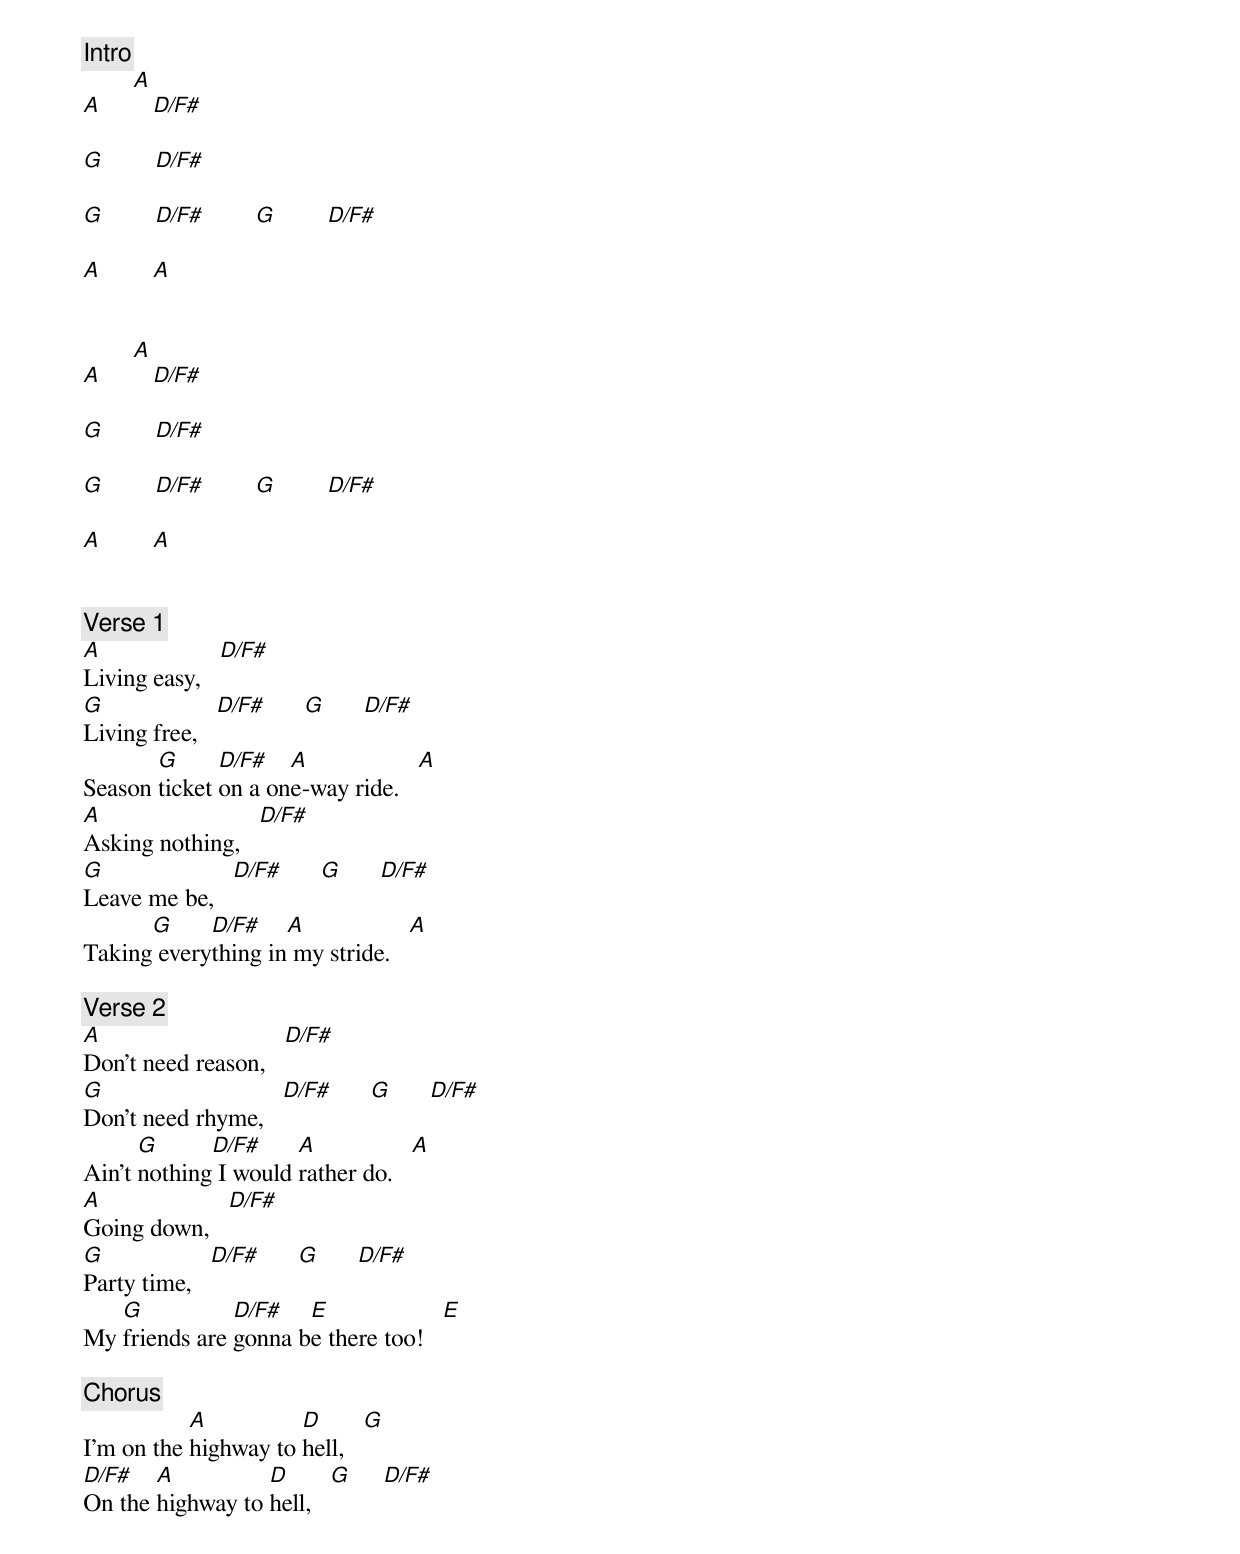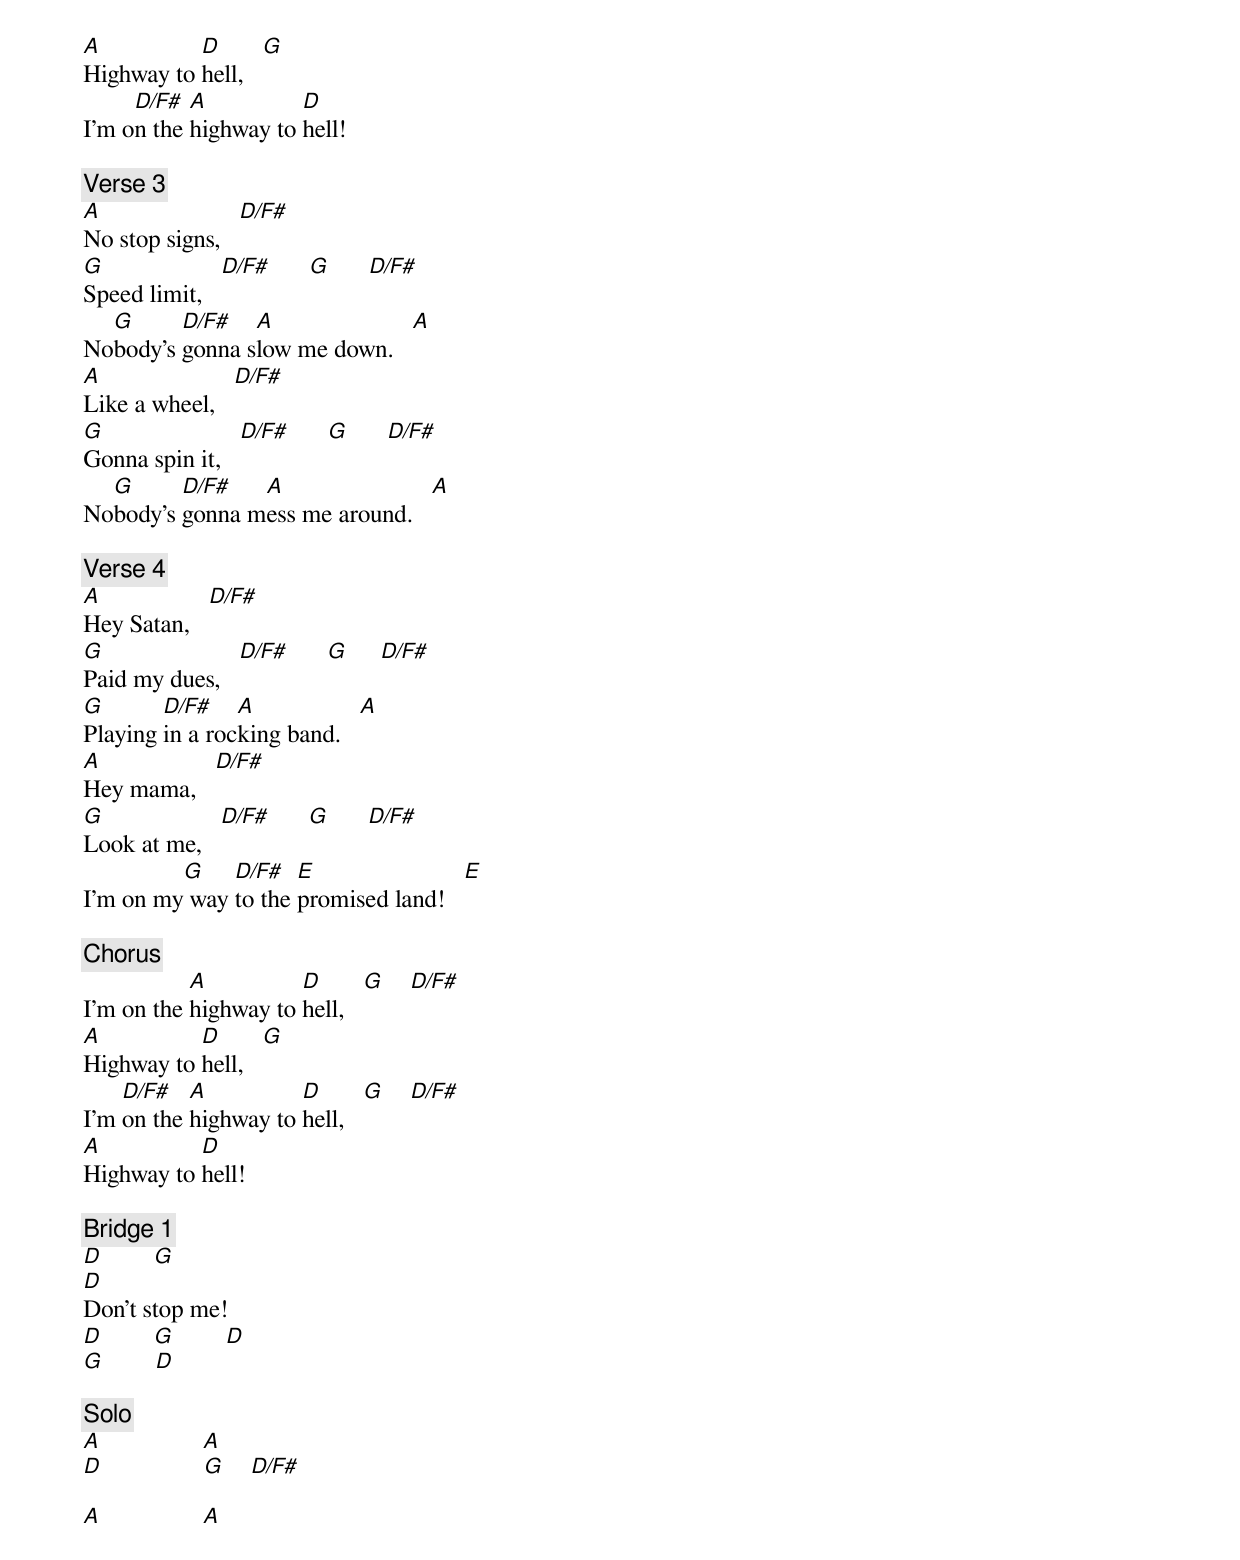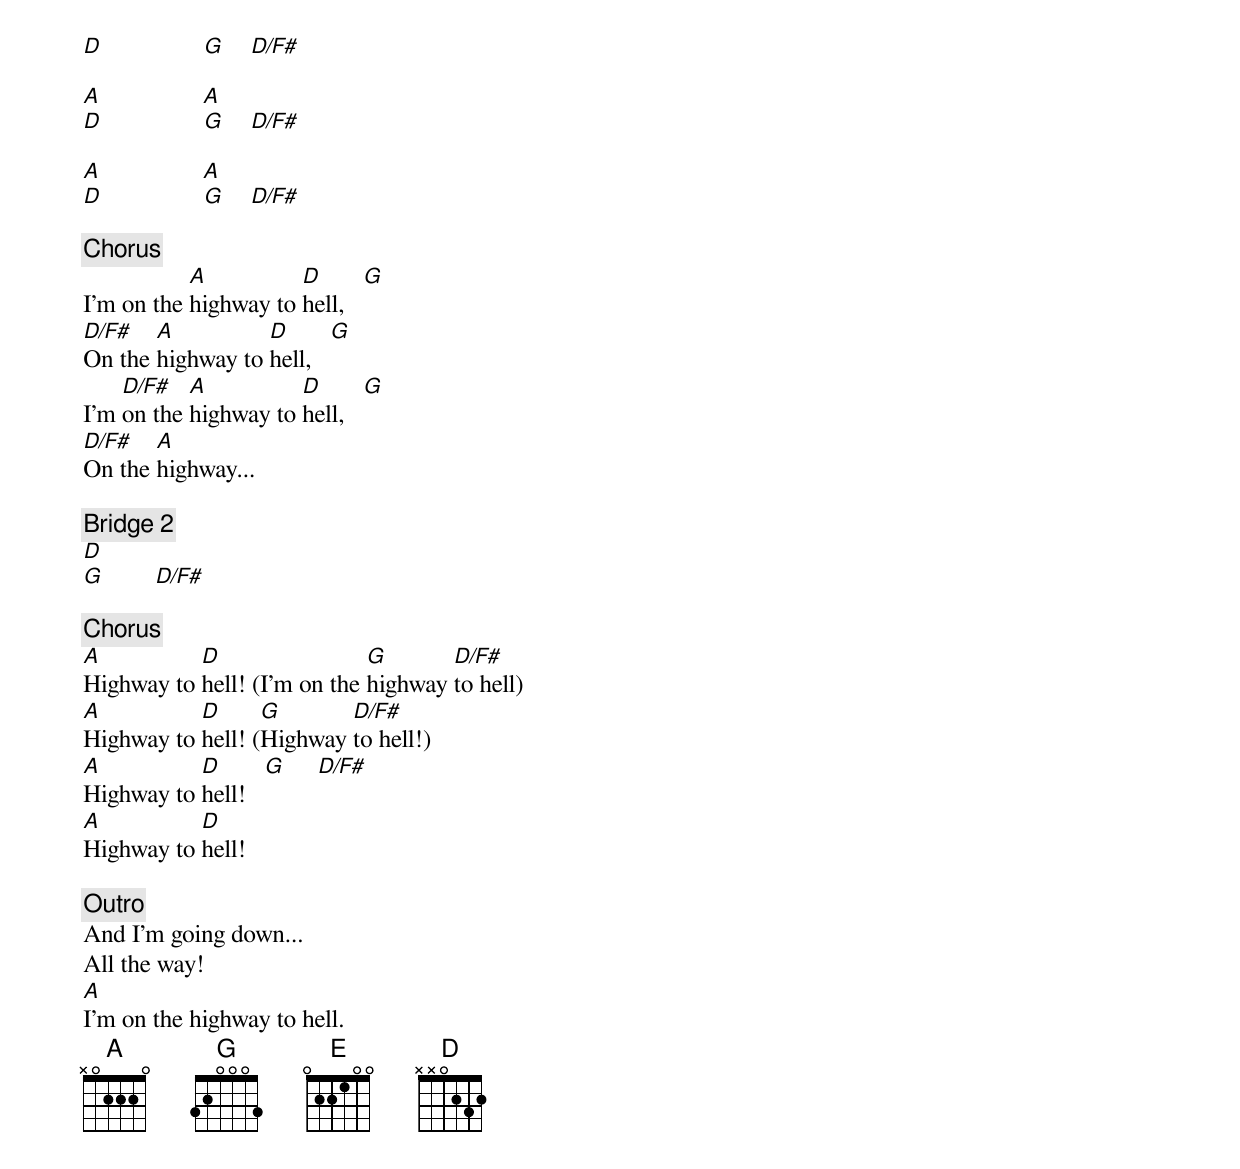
{c: Intro}
        [A]
‎[A]        [D/F#]
‎[G]        [D/F#]
‎[G]        [D/F#]        [G]        [D/F#]
‎[A]        [A]

        [A]
‎[A]        [D/F#]
‎[G]        [D/F#]
‎[G]        [D/F#]        [G]        [D/F#]
‎[A]        [A]

{c: Verse 1}
[A]Living easy,   [D/F#]
[G]Living free,   [D/F#]      [G]      [D/F#]
Season [G]ticket [D/F#]on a on[A]e-way ride.   [A]
[A]Asking nothing,   [D/F#]
[G]Leave me be,   [D/F#]      [G]      [D/F#]
Taking[G] every[D/F#]thing in[A] my stride.   [A]

{c: Verse 2}
[A]Don't need reason,   [D/F#]
[G]Don't need rhyme,   [D/F#]      [G]      [D/F#]
Ain't [G]nothing[D/F#] I would [A]rather do.   [A]
[A]Going down,   [D/F#]
[G]Party time,   [D/F#]      [G]      [D/F#]
My [G]friends are [D/F#]gonna b[E]e there too!   [E]

{c: Chorus}
I'm on the [A]highway to [D]hell,   [G]
[D/F#]On the [A]highway to [D]hell,   [G]     [D/F#]
[A]Highway to [D]hell,   [G]
I'm o[D/F#]n the [A]highway to [D]hell!

{c: Verse 3}
[A]No stop signs,   [D/F#]
[G]Speed limit,   [D/F#]      [G]      [D/F#]
No[G]body's [D/F#]gonna s[A]low me down.   [A]
[A]Like a wheel,   [D/F#]
[G]Gonna spin it,   [D/F#]      [G]      [D/F#]
No[G]body's [D/F#]gonna m[A]ess me around.   [A]

{c: Verse 4}
[A]Hey Satan,   [D/F#]
[G]Paid my dues,   [D/F#]      [G]     [D/F#]
[G]Playing [D/F#]in a roc[A]king band.   [A]
[A]Hey mama,   [D/F#]
[G]Look at me,   [D/F#]      [G]      [D/F#]
I'm on my[G] way [D/F#]to the [E]promised land!   [E]

{c: Chorus}
I'm on the [A]highway to [D]hell,   [G]    [D/F#]
[A]Highway to [D]hell,   [G]
I'm [D/F#]on the [A]highway to [D]hell,   [G]    [D/F#]
[A]Highway to [D]hell!

{c: Bridge 1}
[D]        [G]
[D]Don't stop me!
[D]        [G]        [D]
[G]        [D]

{c: Solo}
[A]                [A]
[D]                [G]    [D/F#]

[A]                [A]
[D]                [G]    [D/F#]

[A]                [A]
[D]                [G]    [D/F#]

[A]                [A]
[D]                [G]    [D/F#]

{c: Chorus}
I'm on the [A]highway to [D]hell,   [G]
[D/F#]On the [A]highway to [D]hell,   [G]
I'm [D/F#]on the [A]highway to [D]hell,   [G]
[D/F#]On the [A]highway...

{c: Bridge 2}
[D]
[G]        [D/F#]

{c: Chorus}
[A]Highway to [D]hell! (I'm on the [G]highway [D/F#]to hell)
[A]Highway to [D]hell! ([G]Highway [D/F#]to hell!)
[A]Highway to [D]hell!   [G]     [D/F#]
[A]Highway to [D]hell!

{c: Outro}
And I'm going down...
All the way!
[A]I'm on the highway to hell.
